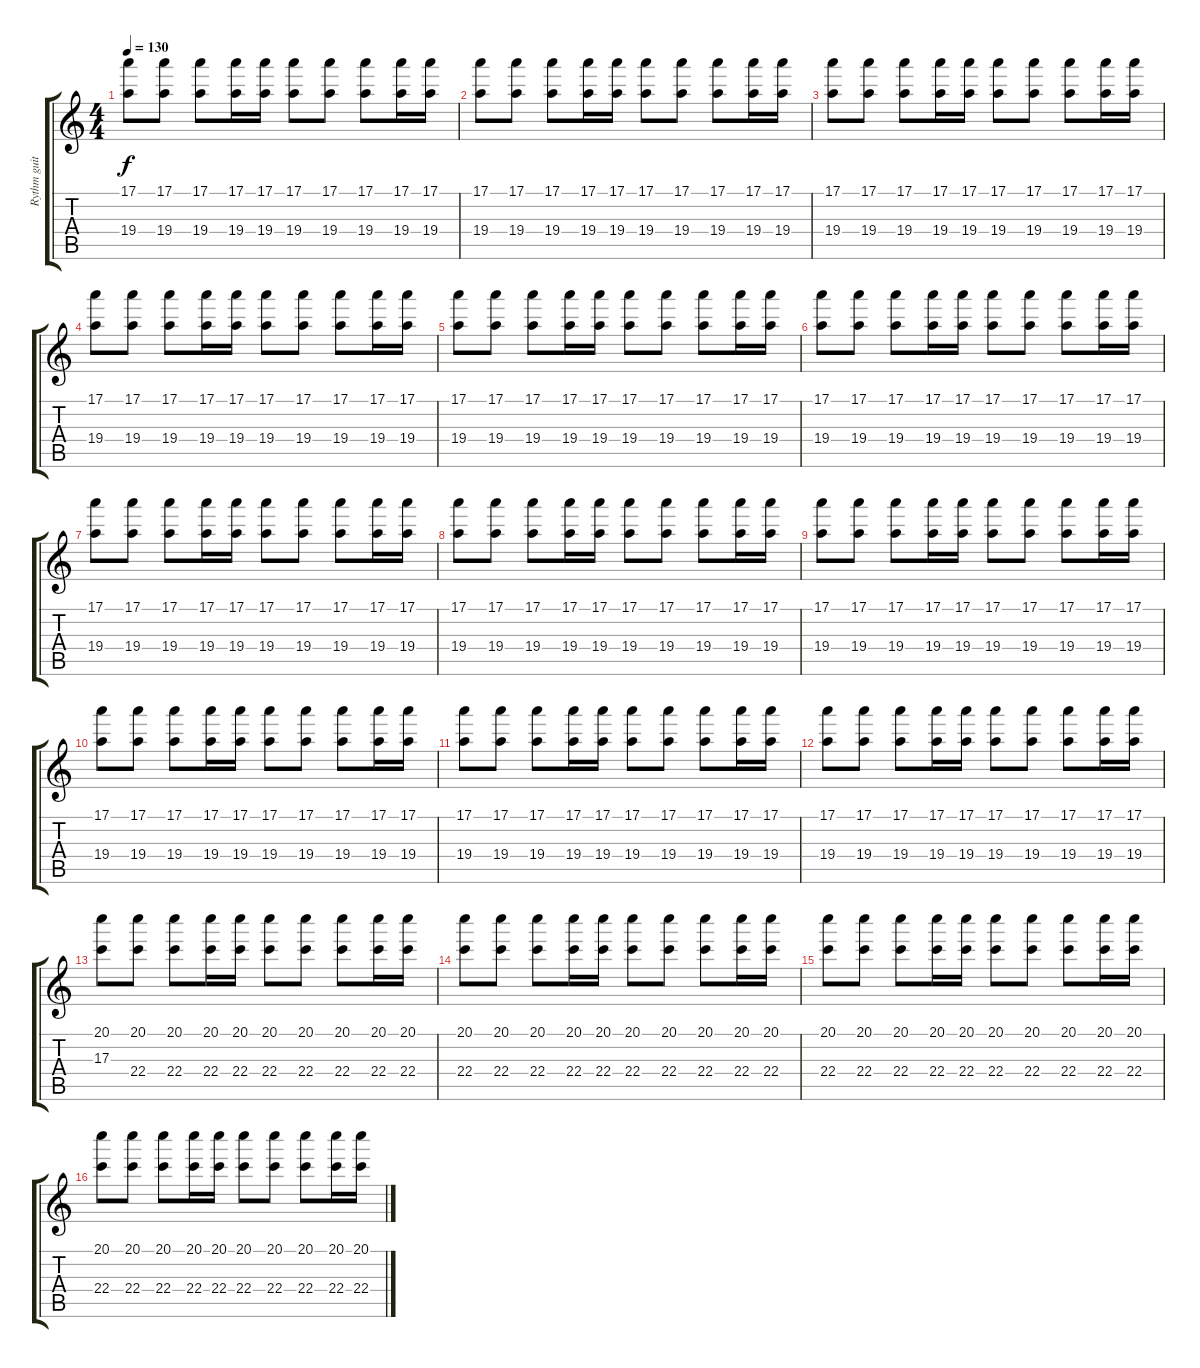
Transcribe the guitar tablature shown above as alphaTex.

\track ("Rythm guitar" "Rythm guit") {instrument distortionguitar}
\staff {score tabs}
\tuning (E4 B3 G3 D3 A2 E2) {hide}
\ts (4 4)
\tempo 130
\clef g2
\ks c
(17.1 19.4).8{dy f} (17.1 19.4).8 (17.1 19.4).8 (17.1 19.4).16 (17.1 19.4).16 (17.1 19.4).8 (17.1 19.4).8 (17.1 19.4).8 (17.1 19.4).16 (17.1 19.4).16 |
(17.1 19.4).8 (17.1 19.4).8 (17.1 19.4).8 (17.1 19.4).16 (17.1 19.4).16 (17.1 19.4).8 (17.1 19.4).8 (17.1 19.4).8 (17.1 19.4).16 (17.1 19.4).16 |
(17.1 19.4).8 (17.1 19.4).8 (17.1 19.4).8 (17.1 19.4).16 (17.1 19.4).16 (17.1 19.4).8 (17.1 19.4).8 (17.1 19.4).8 (17.1 19.4).16 (17.1 19.4).16 |
(17.1 19.4).8 (17.1 19.4).8 (17.1 19.4).8 (17.1 19.4).16 (17.1 19.4).16 (17.1 19.4).8 (17.1 19.4).8 (17.1 19.4).8 (17.1 19.4).16 (17.1 19.4).16 |
(17.1 19.4).8 (17.1 19.4).8 (17.1 19.4).8 (17.1 19.4).16 (17.1 19.4).16 (17.1 19.4).8 (17.1 19.4).8 (17.1 19.4).8 (17.1 19.4).16 (17.1 19.4).16 |
(17.1 19.4).8 (17.1 19.4).8 (17.1 19.4).8 (17.1 19.4).16 (17.1 19.4).16 (17.1 19.4).8 (17.1 19.4).8 (17.1 19.4).8 (17.1 19.4).16 (17.1 19.4).16 |
(17.1 19.4).8 (17.1 19.4).8 (17.1 19.4).8 (17.1 19.4).16 (17.1 19.4).16 (17.1 19.4).8 (17.1 19.4).8 (17.1 19.4).8 (17.1 19.4).16 (17.1 19.4).16 |
(17.1 19.4).8 (17.1 19.4).8 (17.1 19.4).8 (17.1 19.4).16 (17.1 19.4).16 (17.1 19.4).8 (17.1 19.4).8 (17.1 19.4).8 (17.1 19.4).16 (17.1 19.4).16 |
(17.1 19.4).8 (17.1 19.4).8 (17.1 19.4).8 (17.1 19.4).16 (17.1 19.4).16 (17.1 19.4).8 (17.1 19.4).8 (17.1 19.4).8 (17.1 19.4).16 (17.1 19.4).16 |
(17.1 19.4).8 (17.1 19.4).8 (17.1 19.4).8 (17.1 19.4).16 (17.1 19.4).16 (17.1 19.4).8 (17.1 19.4).8 (17.1 19.4).8 (17.1 19.4).16 (17.1 19.4).16 |
(17.1 19.4).8 (17.1 19.4).8 (17.1 19.4).8 (17.1 19.4).16 (17.1 19.4).16 (17.1 19.4).8 (17.1 19.4).8 (17.1 19.4).8 (17.1 19.4).16 (17.1 19.4).16 |
(17.1 19.4).8 (17.1 19.4).8 (17.1 19.4).8 (17.1 19.4).16 (17.1 19.4).16 (17.1 19.4).8 (17.1 19.4).8 (17.1 19.4).8 (17.1 19.4).16 (17.1 19.4).16 |
(20.1 17.3).8 (20.1 22.4).8 (20.1 22.4).8 (20.1 22.4).16 (20.1 22.4).16 (20.1 22.4).8 (20.1 22.4).8 (20.1 22.4).8 (20.1 22.4).16 (20.1 22.4).16 |
(20.1 22.4).8 (20.1 22.4).8 (20.1 22.4).8 (20.1 22.4).16 (20.1 22.4).16 (20.1 22.4).8 (20.1 22.4).8 (20.1 22.4).8 (20.1 22.4).16 (20.1 22.4).16 |
(20.1 22.4).8 (20.1 22.4).8 (20.1 22.4).8 (20.1 22.4).16 (20.1 22.4).16 (20.1 22.4).8 (20.1 22.4).8 (20.1 22.4).8 (20.1 22.4).16 (20.1 22.4).16 |
(20.1 22.4).8 (20.1 22.4).8 (20.1 22.4).8 (20.1 22.4).16 (20.1 22.4).16 (20.1 22.4).8 (20.1 22.4).8 (20.1 22.4).8 (20.1 22.4).16 (20.1 22.4).16
